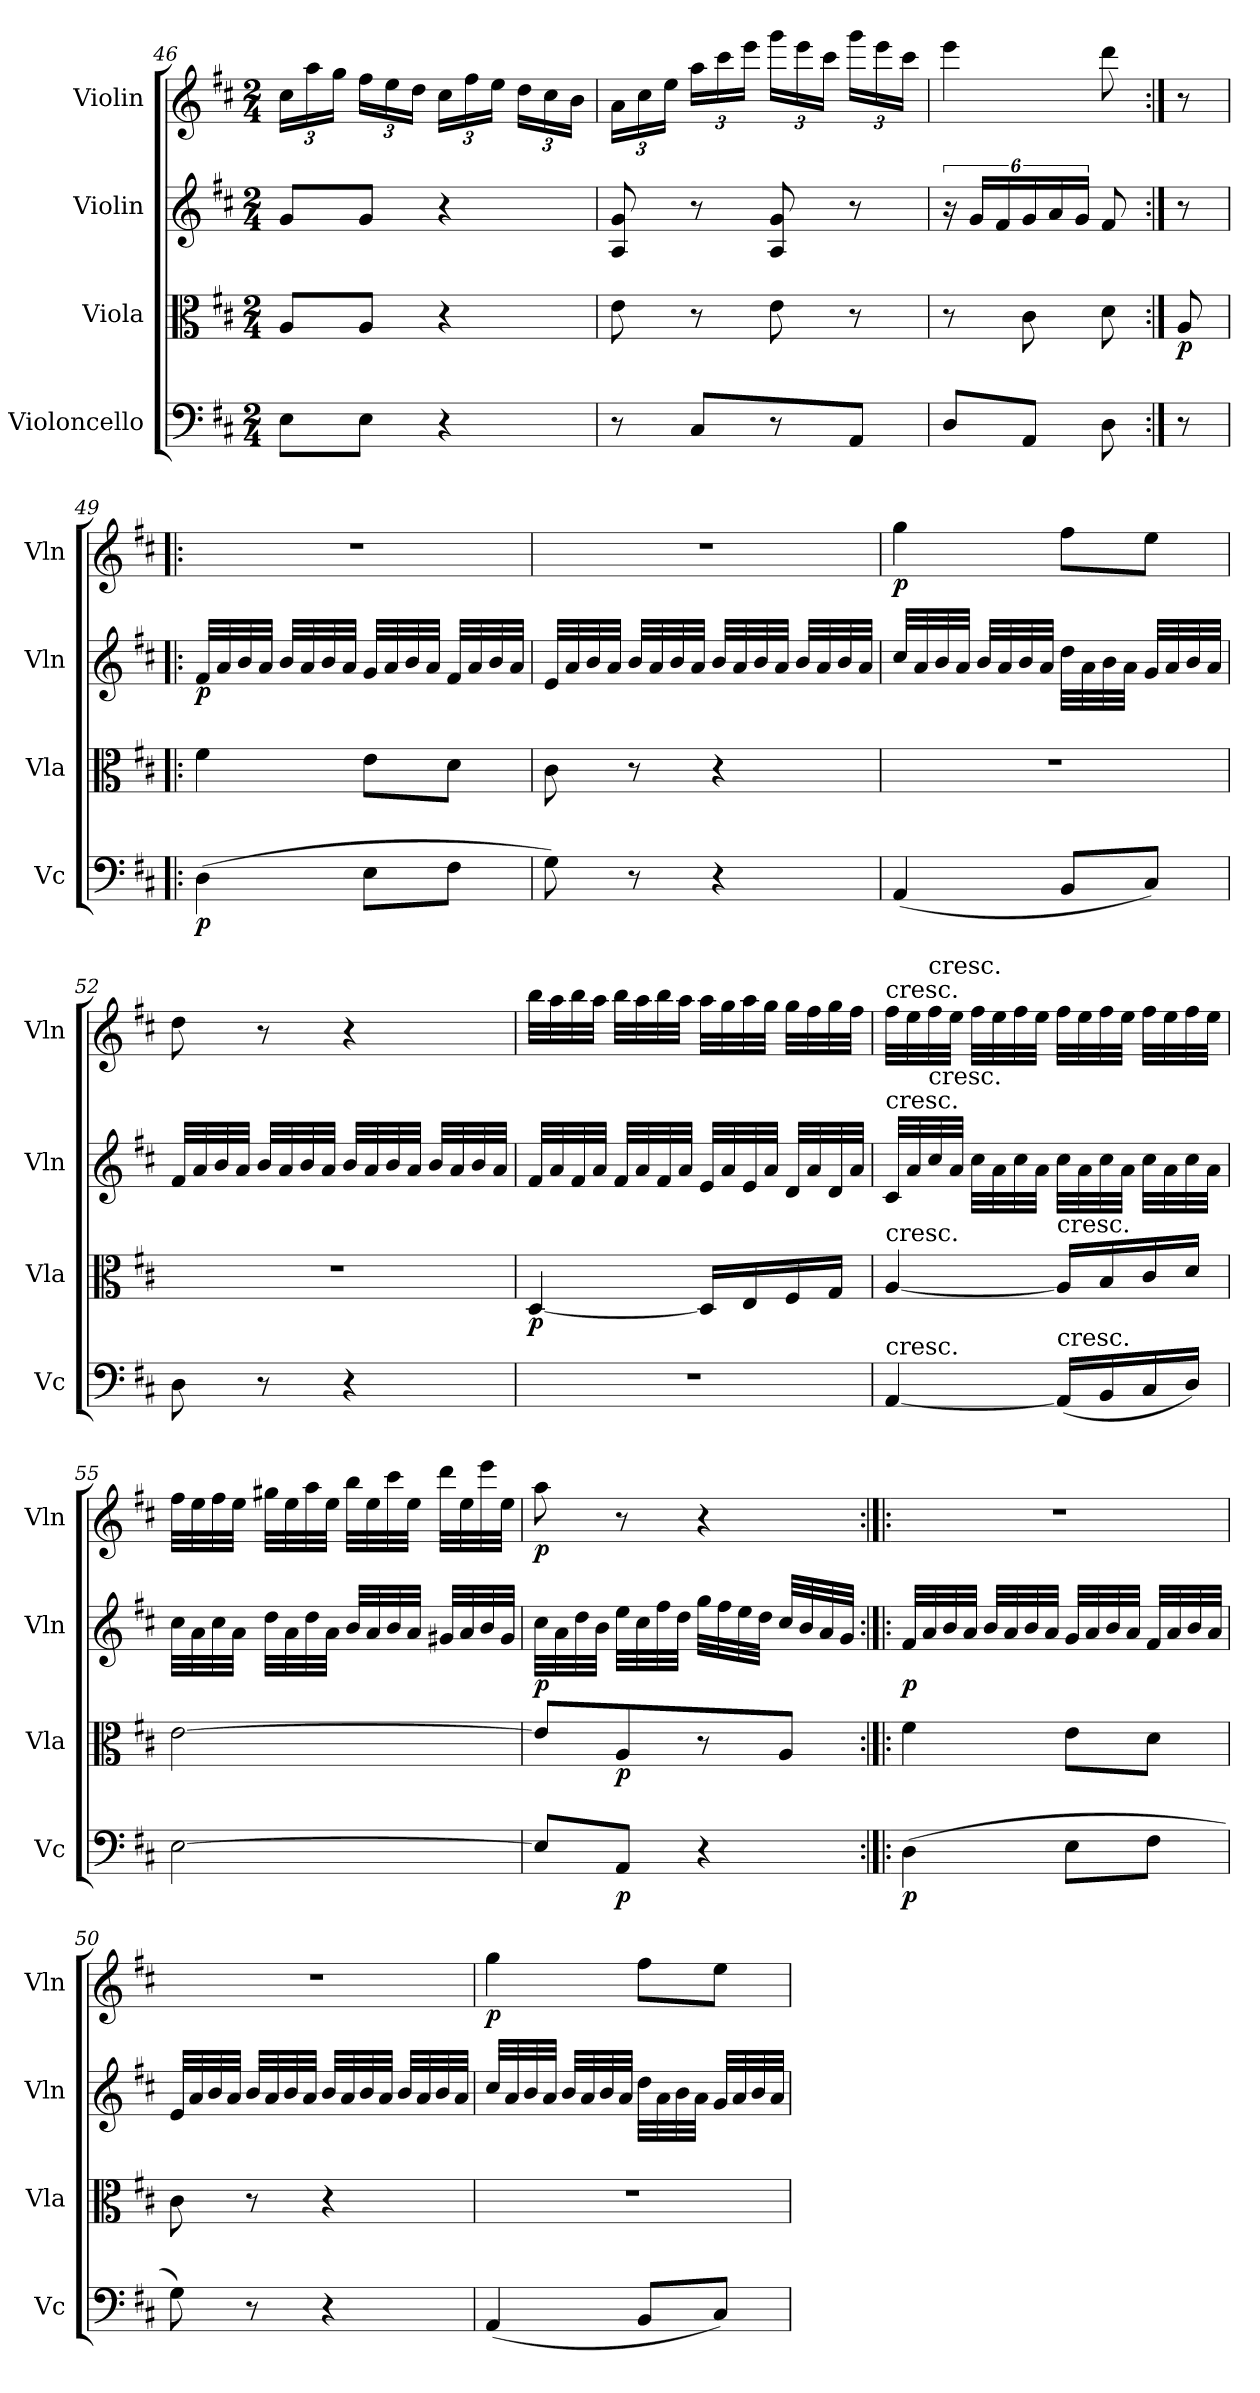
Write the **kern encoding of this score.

**kern	**dynam	**kern	**dynam	**kern	**dynam	**kern	**dynam
*part4	*part4	*part3	*part3	*part2	*part2	*part1	*part1
*staff4	*staff4	*staff3	*staff3	*staff2	*staff2	*staff1	*staff1
*I"Violoncello	*	*I"Viola	*	*I"Violin	*	*I"Violin	*
*I'Vc	*	*I'Vla	*	*I'Vln	*	*I'Vln	*
*clefF4	*	*clefC3	*	*clefG2	*	*clefG2	*
*k[f#c#]	*	*k[f#c#]	*	*k[f#c#]	*	*k[f#c#]	*
*D:	*	*D:	*	*D:	*	*D:	*
*M2/4	*	*M2/4	*	*M2/4	*	*M2/4	*
=46	=46	=46	=46	=46	=46	=46	=46
8E\L	.	8A/L	.	8g/L	.	24cc#\LL	.
.	.	.	.	.	.	24aa\	.
.	.	.	.	.	.	24gg\JJ	.
8E\J	.	8A/J	.	8g/J	.	24ff#\LL	.
.	.	.	.	.	.	24ee\	.
.	.	.	.	.	.	24dd\JJ	.
4r	.	4r	.	4r	.	24cc#\LL	.
.	.	.	.	.	.	24ff#\	.
.	.	.	.	.	.	24ee\JJ	.
.	.	.	.	.	.	24dd\LL	.
.	.	.	.	.	.	24cc#\	.
.	.	.	.	.	.	24b\JJ	.
=47	=47	=47	=47	=47	=47	=47	=47
8r	.	8e\	.	8A/ 8g/	.	24a\LL	.
.	.	.	.	.	.	24cc#\	.
.	.	.	.	.	.	24ee\JJ	.
8C#/L	.	8r	.	8r	.	24aa\LL	.
.	.	.	.	.	.	24ccc#\	.
.	.	.	.	.	.	24eee\JJ	.
8r	.	8e\	.	8A/ 8g/	.	24ggg\LL	.
.	.	.	.	.	.	24eee\	.
.	.	.	.	.	.	24ccc#\JJ	.
8AA/J	.	8r	.	8r	.	24ggg\LL	.
.	.	.	.	.	.	24eee\	.
.	.	.	.	.	.	24ccc#\JJ	.
=48	=48	=48	=48	=48	=48	=48	=48
8D/L	.	8r	.	24r	.	4eee\	.
.	.	.	.	24g/LL	.	.	.
.	.	.	.	24f#/	.	.	.
8AA/J	.	8c#\	.	24g/	.	.	.
.	.	.	.	24a/	.	.	.
.	.	.	.	24g/JJ	.	.	.
8D\	.	8d\	.	8f#/	.	8ddd\	.
=:|!	=:|!	=:|!	=:|!	=:|!	=:|!	=:|!	=:|!
8r	.	8A/	p	8r	.	8r	.
=49!|:	=49!|:	=49!|:	=49!|:	=49!|:	=49!|:	=49!|:	=49!|:
(4D\	p	4f#\	.	32f#/LLL	p	2r	.
.	.	.	.	32a/	.	.	.
.	.	.	.	32b/	.	.	.
.	.	.	.	32a/JJJ	.	.	.
.	.	.	.	32b/LLL	.	.	.
.	.	.	.	32a/	.	.	.
.	.	.	.	32b/	.	.	.
.	.	.	.	32a/JJJ	.	.	.
8E\L	.	8e\L	.	32g/LLL	.	.	.
.	.	.	.	32a/	.	.	.
.	.	.	.	32b/	.	.	.
.	.	.	.	32a/JJJ	.	.	.
8F#\J	.	8d\J	.	32f#/LLL	.	.	.
.	.	.	.	32a/	.	.	.
.	.	.	.	32b/	.	.	.
.	.	.	.	32a/JJJ	.	.	.
=50	=50	=50	=50	=50	=50	=50	=50
8G\)	.	8c#\	.	32e/LLL	.	2r	.
.	.	.	.	32a/	.	.	.
.	.	.	.	32b/	.	.	.
.	.	.	.	32a/JJJ	.	.	.
8r	.	8r	.	32b/LLL	.	.	.
.	.	.	.	32a/	.	.	.
.	.	.	.	32b/	.	.	.
.	.	.	.	32a/JJJ	.	.	.
4r	.	4r	.	32b/LLL	.	.	.
.	.	.	.	32a/	.	.	.
.	.	.	.	32b/	.	.	.
.	.	.	.	32a/JJJ	.	.	.
.	.	.	.	32b/LLL	.	.	.
.	.	.	.	32a/	.	.	.
.	.	.	.	32b/	.	.	.
.	.	.	.	32a/JJJ	.	.	.
=51	=51	=51	=51	=51	=51	=51	=51
(4AA/	.	2r	.	32cc#/LLL	.	4gg\	p
.	.	.	.	32a/	.	.	.
.	.	.	.	32b/	.	.	.
.	.	.	.	32a/JJJ	.	.	.
.	.	.	.	32b/LLL	.	.	.
.	.	.	.	32a/	.	.	.
.	.	.	.	32b/	.	.	.
.	.	.	.	32a/JJJ	.	.	.
8BB/L	.	.	.	32dd\LLL	.	8ff#\L	.
.	.	.	.	32a\	.	.	.
.	.	.	.	32b\	.	.	.
.	.	.	.	32a\JJJ	.	.	.
8C#/J)	.	.	.	32g/LLL	.	8ee\J	.
.	.	.	.	32a/	.	.	.
.	.	.	.	32b/	.	.	.
.	.	.	.	32a/JJJ	.	.	.
=52	=52	=52	=52	=52	=52	=52	=52
8D\	.	2r	.	32f#/LLL	.	8dd\	.
.	.	.	.	32a/	.	.	.
.	.	.	.	32b/	.	.	.
.	.	.	.	32a/JJJ	.	.	.
8r	.	.	.	32b/LLL	.	8r	.
.	.	.	.	32a/	.	.	.
.	.	.	.	32b/	.	.	.
.	.	.	.	32a/JJJ	.	.	.
4r	.	.	.	32b/LLL	.	4r	.
.	.	.	.	32a/	.	.	.
.	.	.	.	32b/	.	.	.
.	.	.	.	32a/JJJ	.	.	.
.	.	.	.	32b/LLL	.	.	.
.	.	.	.	32a/	.	.	.
.	.	.	.	32b/	.	.	.
.	.	.	.	32a/JJJ	.	.	.
=53	=53	=53	=53	=53	=53	=53	=53
2r	.	[4D/	p	32f#/LLL	.	32bb\LLL	.
.	.	.	.	32a/	.	32aa\	.
.	.	.	.	32f#/	.	32bb\	.
.	.	.	.	32a/JJJ	.	32aa\JJJ	.
.	.	.	.	32f#/LLL	.	32bb\LLL	.
.	.	.	.	32a/	.	32aa\	.
.	.	.	.	32f#/	.	32bb\	.
.	.	.	.	32a/JJJ	.	32aa\JJJ	.
.	.	16D/LL]	.	32e/LLL	.	32aa\LLL	.
.	.	.	.	32a/	.	32gg\	.
.	.	16E/	.	32e/	.	32aa\	.
.	.	.	.	32a/JJJ	.	32gg\JJJ	.
.	.	16F#/	.	32d/LLL	.	32gg\LLL	.
.	.	.	.	32a/	.	32ff#\	.
.	.	16G/JJ	.	32d/	.	32gg\	.
.	.	.	.	32a/JJJ	.	32ff#\JJJ	.
=54	=54	=54	=54	=54	=54	=54	=54
!	!	!	!	!	!	!LO:TX:t=cresc.	!
!	!	!	!	!LO:TX:t=cresc.	!	!	!
!	!	!LO:TX:t=cresc.	!	!	!	!	!
!LO:TX:t=cresc.	!	!	!	!	!	!	!
[4AA/	.	[4A/	.	32c#/LLL	.	32ff#\LLL	.
.	.	.	.	32a/	.	32ee\	.
!	!	!	!	!	!	!LO:TX:t=cresc.	!
!	!	!	!	!LO:TX:t=cresc.	!	!	!
.	.	.	.	32cc#/	.	32ff#\	.
.	.	.	.	32a/JJJ	.	32ee\JJJ	.
.	.	.	.	32cc#\LLL	.	32ff#\LLL	.
.	.	.	.	32a\	.	32ee\	.
.	.	.	.	32cc#\	.	32ff#\	.
.	.	.	.	32a\JJJ	.	32ee\JJJ	.
!	!	!LO:TX:t=cresc.	!	!	!	!	!
!LO:TX:t=cresc.	!	!	!	!	!	!	!
(16AA/LL]	.	16A/LL]	.	32cc#\LLL	.	32ff#\LLL	.
.	.	.	.	32a\	.	32ee\	.
16BB/	.	16B/	.	32cc#\	.	32ff#\	.
.	.	.	.	32a\JJJ	.	32ee\JJJ	.
16C#/	.	16c#/	.	32cc#\LLL	.	32ff#\LLL	.
.	.	.	.	32a\	.	32ee\	.
16D/JJ)	.	16d/JJ	.	32cc#\	.	32ff#\	.
.	.	.	.	32a\JJJ	.	32ee\JJJ	.
=55	=55	=55	=55	=55	=55	=55	=55
[2E\	.	[2e\	.	32cc#\LLL	.	32ff#\LLL	.
.	.	.	.	32a\	.	32ee\	.
.	.	.	.	32cc#\	.	32ff#\	.
.	.	.	.	32a\JJJ	.	32ee\JJJ	.
.	.	.	.	32dd\LLL	.	32gg#X\LLL	.
.	.	.	.	32a\	.	32ee\	.
.	.	.	.	32dd\	.	32aa\	.
.	.	.	.	32a\JJJ	.	32ee\JJJ	.
.	.	.	.	32b/LLL	.	32bb\LLL	.
.	.	.	.	32a/	.	32ee\	.
.	.	.	.	32b/	.	32ccc#\	.
.	.	.	.	32a/JJJ	.	32ee\JJJ	.
.	.	.	.	32g#X/LLL	.	32ddd\LLL	.
.	.	.	.	32a/	.	32ee\	.
.	.	.	.	32b/	.	32eee\	.
.	.	.	.	32g#/JJJ	.	32ee\JJJ	.
=56	=56	=56	=56	=56	=56	=56	=56
8E/L]	.	8e/L]	.	32cc#\LLL	p	8aa\	p
.	.	.	.	32a\	.	.	.
.	.	.	.	32dd\	.	.	.
.	.	.	.	32b\JJJ	.	.	.
8AA/J	p	8A/	p	32ee\LLL	.	8r	.
.	.	.	.	32cc#\	.	.	.
.	.	.	.	32ff#\	.	.	.
.	.	.	.	32dd\JJJ	.	.	.
4r	.	8r	.	32gg\LLL	.	4r	.
.	.	.	.	32ff#\	.	.	.
.	.	.	.	32ee\	.	.	.
.	.	.	.	32dd\JJJ	.	.	.
.	.	8A/J	.	32cc#/LLL	.	.	.
.	.	.	.	32b/	.	.	.
.	.	.	.	32a/	.	.	.
.	.	.	.	32g/JJJ	.	.	.
=57:|!|:	=57:|!|:	=57:|!|:	=57:|!|:	=57:|!|:	=57:|!|:	=57:|!|:	=57:|!|:
(4D\	p	4f#\	.	32f#/LLL	p	2r	.
.	.	.	.	32a/	.	.	.
.	.	.	.	32b/	.	.	.
.	.	.	.	32a/JJJ	.	.	.
.	.	.	.	32b/LLL	.	.	.
.	.	.	.	32a/	.	.	.
.	.	.	.	32b/	.	.	.
.	.	.	.	32a/JJJ	.	.	.
8E\L	.	8e\L	.	32g/LLL	.	.	.
.	.	.	.	32a/	.	.	.
.	.	.	.	32b/	.	.	.
.	.	.	.	32a/JJJ	.	.	.
8F#\J	.	8d\J	.	32f#/LLL	.	.	.
.	.	.	.	32a/	.	.	.
.	.	.	.	32b/	.	.	.
.	.	.	.	32a/JJJ	.	.	.
=50	=50	=50	=50	=50	=50	=50	=50
8G\)	.	8c#\	.	32e/LLL	.	2r	.
.	.	.	.	32a/	.	.	.
.	.	.	.	32b/	.	.	.
.	.	.	.	32a/JJJ	.	.	.
8r	.	8r	.	32b/LLL	.	.	.
.	.	.	.	32a/	.	.	.
.	.	.	.	32b/	.	.	.
.	.	.	.	32a/JJJ	.	.	.
4r	.	4r	.	32b/LLL	.	.	.
.	.	.	.	32a/	.	.	.
.	.	.	.	32b/	.	.	.
.	.	.	.	32a/JJJ	.	.	.
.	.	.	.	32b/LLL	.	.	.
.	.	.	.	32a/	.	.	.
.	.	.	.	32b/	.	.	.
.	.	.	.	32a/JJJ	.	.	.
=51	=51	=51	=51	=51	=51	=51	=51
(4AA/	.	2r	.	32cc#/LLL	.	4gg\	p
.	.	.	.	32a/	.	.	.
.	.	.	.	32b/	.	.	.
.	.	.	.	32a/JJJ	.	.	.
.	.	.	.	32b/LLL	.	.	.
.	.	.	.	32a/	.	.	.
.	.	.	.	32b/	.	.	.
.	.	.	.	32a/JJJ	.	.	.
8BB/L	.	.	.	32dd\LLL	.	8ff#\L	.
.	.	.	.	32a\	.	.	.
.	.	.	.	32b\	.	.	.
.	.	.	.	32a\JJJ	.	.	.
8C#/J)	.	.	.	32g/LLL	.	8ee\J	.
.	.	.	.	32a/	.	.	.
.	.	.	.	32b/	.	.	.
.	.	.	.	32a/JJJ	.	.	.
=	=	=	=	=	=	=	=
*-	*-	*-	*-	*-	*-	*-	*-
